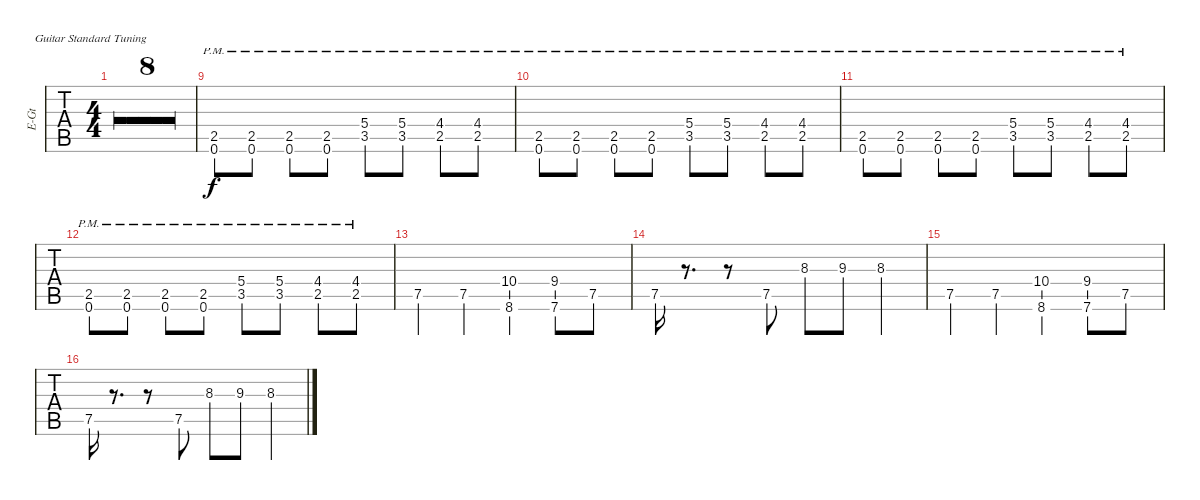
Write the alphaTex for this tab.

\defaultSystemsLayout 4
\bracketExtendMode groupsimilarinstruments
\multiTrackTrackNamePolicy hidden
\otherSystemsTrackNameOrientation horizontal
\track ("Drive" "E-Gt") {multiBarRest instrument distortionguitar}
\staff {tabs}
\tuning (E4 B3 G3 D3 A2 E2)
\ts (4 4)
\tempo 80
\clef g2
\ks c
|
|
|
|
|
|
|
|
(0.6{pm} 2.5{pm}).8 (0.6{pm} 2.5{pm}).8 (0.6{pm} 2.5{pm}).8 (0.6{pm} 2.5{pm}).8 (3.5{pm} 5.4{pm}).8 (3.5{pm} 5.4{pm}).8 (2.5{pm} 4.4{pm}).8 (2.5{pm} 4.4{pm}).8 |
(0.6{pm} 2.5{pm}).8 (0.6{pm} 2.5{pm}).8 (0.6{pm} 2.5{pm}).8 (0.6{pm} 2.5{pm}).8 (3.5{pm} 5.4{pm}).8 (3.5{pm} 5.4{pm}).8 (2.5{pm} 4.4{pm}).8 (2.5{pm} 4.4{pm}).8 |
(0.6{pm} 2.5{pm}).8 (0.6{pm} 2.5{pm}).8 (0.6{pm} 2.5{pm}).8 (0.6{pm} 2.5{pm}).8 (3.5{pm} 5.4{pm}).8 (3.5{pm} 5.4{pm}).8 (2.5{pm} 4.4{pm}).8 (2.5{pm} 4.4{pm}).8 |
(0.6{pm} 2.5{pm}).8 (0.6{pm} 2.5{pm}).8 (0.6{pm} 2.5{pm}).8 (0.6{pm} 2.5{pm}).8 (3.5{pm} 5.4{pm}).8 (3.5{pm} 5.4{pm}).8 (2.5{pm} 4.4{pm}).8 (2.5{pm} 4.4{pm}).8 |
7.5.4 7.5.4 (8.6 10.4).4 (7.6 9.4).8 7.5.8 |
7.5.16 r.8{d} r.8 7.5.8 8.3.8 9.3.8 8.3.4 |
7.5.4 7.5.4 (8.6 10.4).4 (7.6 9.4).8 7.5.8 |
7.5.16 r.8{d} r.8 7.5.8 8.3.8 9.3.8 8.3.4
